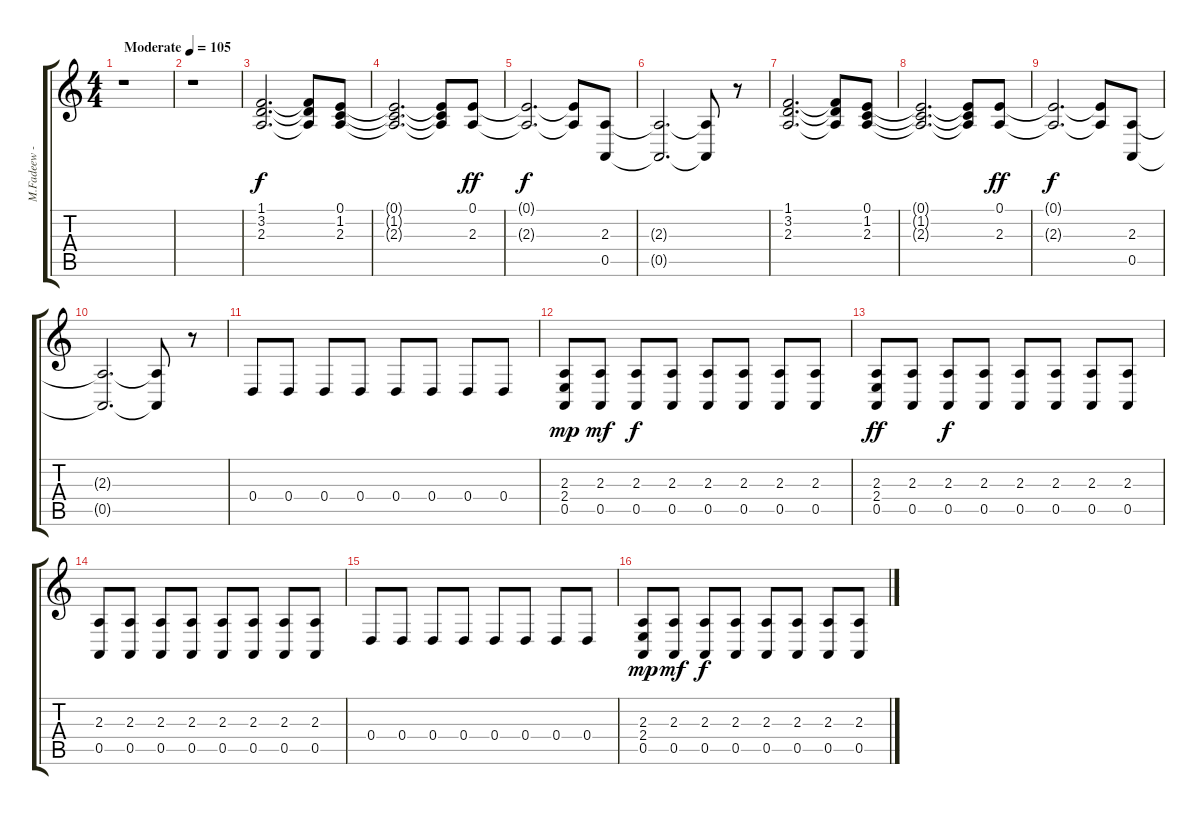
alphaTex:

\track ("M.Fadeew - M.Fadeew" "M.Fadeew -") {instrument pad2warm}
\staff {score tabs}
\tuning (E4 B3 G3 D3 A2 E2) {hide}
\ts (4 4)
\tempo (105 "Moderate")
\clef g2
\ks c
r.1{dy f instrument pad2warm} |
r.1 |
(1.1 3.2 2.3).2{d} (1.1{t} 3.2{t} 2.3{t}).8 (0.1 1.2 2.3).8 |
(0.1{t} 1.2{t} 2.3{t}).2{d} (0.1{t} 1.2{t} 2.3{t}).8 (0.1 2.3).8{dy ff} |
(0.1{t} 2.3{t}).2{d dy f} (0.1{t} 2.3{t}).8 (2.3 0.5).8 |
(2.3{t} 0.5{t}).2{d} (2.3{t} 0.5{t}).8 r.8 |
(1.1 3.2 2.3).2{d} (1.1{t} 3.2{t} 2.3{t}).8 (0.1 1.2 2.3).8 |
(0.1{t} 1.2{t} 2.3{t}).2{d} (0.1{t} 1.2{t} 2.3{t}).8 (0.1 2.3).8{dy ff} |
(0.1{t} 2.3{t}).2{d dy f} (0.1{t} 2.3{t}).8 (2.3 0.5).8 |
(2.3{t} 0.5{t}).2{d} (2.3{t} 0.5{t}).8 r.8 |
0.4.8 0.4.8 0.4.8 0.4.8 0.4.8 0.4.8 0.4.8 0.4.8 |
(2.3 2.4 0.5).8{dy mp} (2.3 0.5).8{dy mf} (2.3 0.5).8{dy f} (2.3 0.5).8 (2.3 0.5).8 (2.3 0.5).8 (2.3 0.5).8 (2.3 0.5).8 |
(2.3 2.4 0.5).8{dy ff} (2.3 0.5).8 (2.3 0.5).8{dy f} (2.3 0.5).8 (2.3 0.5).8 (2.3 0.5).8 (2.3 0.5).8 (2.3 0.5).8 |
(2.3 0.5).8 (2.3 0.5).8 (2.3 0.5).8 (2.3 0.5).8 (2.3 0.5).8 (2.3 0.5).8 (2.3 0.5).8 (2.3 0.5).8 |
0.4.8 0.4.8 0.4.8 0.4.8 0.4.8 0.4.8 0.4.8 0.4.8 |
(2.3 2.4 0.5).8{dy mp} (2.3 0.5).8{dy mf} (2.3 0.5).8{dy f} (2.3 0.5).8 (2.3 0.5).8 (2.3 0.5).8 (2.3 0.5).8 (2.3 0.5).8
